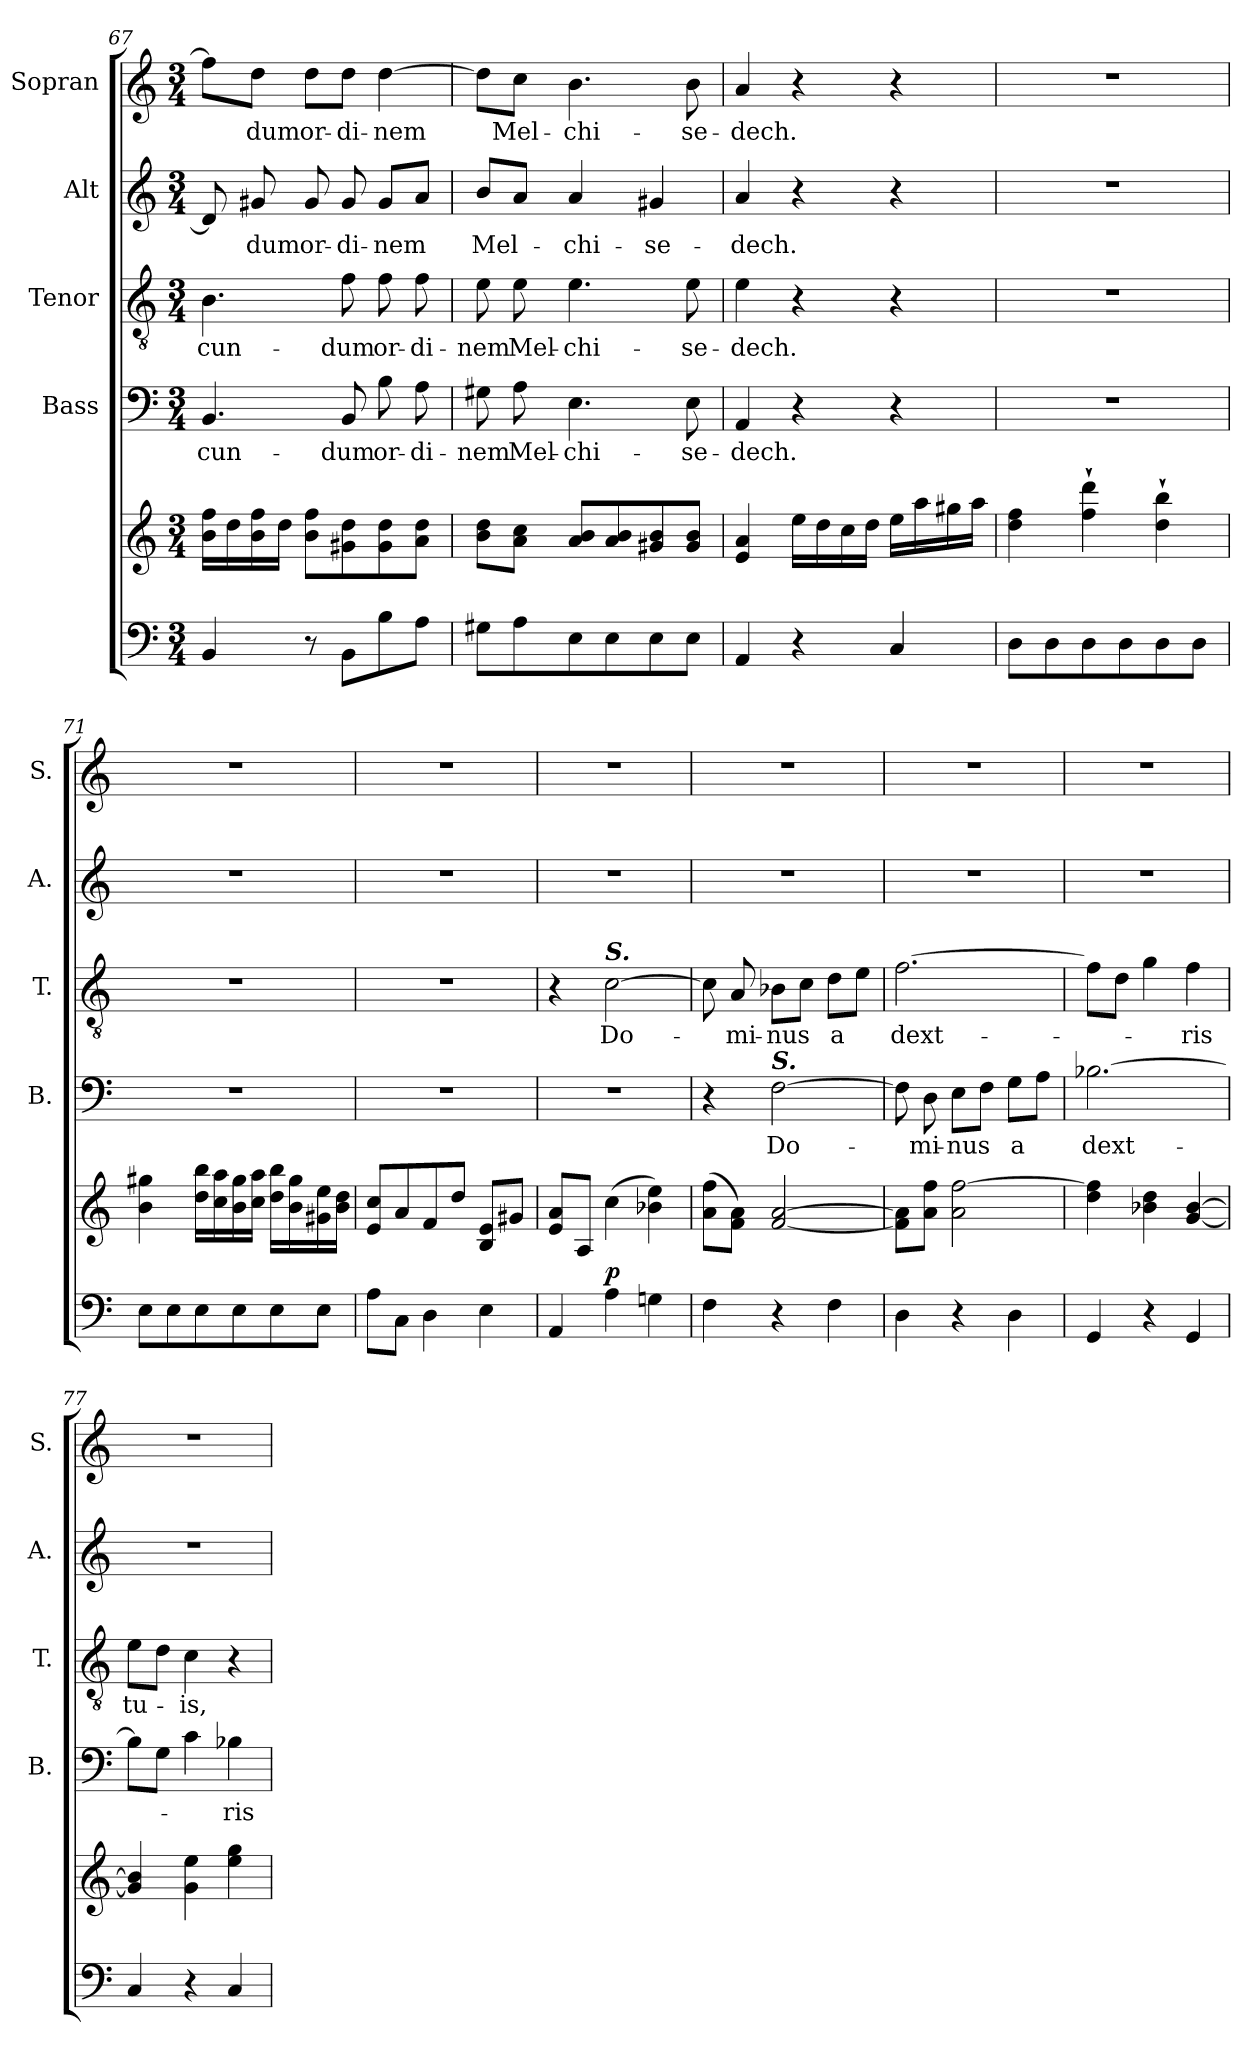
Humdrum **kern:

**kern	**kern	**dynam	**kern	**text	**kern	**text	**kern	**text	**kern	**text
*part5	*part5	*part5	*part4	*part4	*part3	*part3	*part2	*part2	*part1	*part1
*staff6	*staff5	*staff5/6	*staff4	*staff4	*staff3	*staff3	*staff2	*staff2	*staff1	*staff1
*	*	*	*I"Bass	*	*I"Tenor	*	*I"Alt	*	*I"Sopran	*
*	*	*	*I'B.	*	*I'T.	*	*I'A.	*	*I'S.	*
*clefF4	*clefG2	*	*clefF4	*	*clefGv2	*	*clefG2	*	*clefG2	*
*k[]	*k[]	*	*k[]	*	*k[]	*	*k[]	*	*k[]	*
*C:	*C:	*	*C:	*	*C:	*	*C:	*	*C:	*
*M3/4	*M3/4	*	*M3/4	*	*M3/4	*	*M3/4	*	*M3/4	*
=67	=67	=67	=67	=67	=67	=67	=67	=67	=67	=67
!	!	!	!	!LO:LY:b	!	!LO:LY:b	!	!	!	!
4BB/	16b\ 16ff\LL	.	4.BB/	-cun-	4.B\	-cun-	8d/]	.	8ff\L]	.
.	16dd\	.	.	.	.	.	.	.	.	.
!	!	!	!	!	!	!	!	!LO:LY:b	!	!LO:LY:b
.	16b\ 16ff\	.	.	.	.	.	8g#X/	-dum	8dd\J	-dum
.	16dd\JJ	.	.	.	.	.	.	.	.	.
!	!	!	!	!	!	!	!	!LO:LY:b	!	!LO:LY:b
8r	8b\ 8ff\L	.	.	.	.	.	8g#/	or-	8dd\L	or-
!	!	!	!	!LO:LY:b	!	!LO:LY:b	!	!LO:LY:b	!	!LO:LY:b
8BB\L	8g#X\ 8dd\	.	8BB/	-dum	8f\	-dum	8g#/	-di-	8dd\J	-di-
!	!	!	!	!LO:LY:b	!	!LO:LY:b	!	!LO:LY:b	!	!LO:LY:b
8B\	8g#\ 8dd\	.	8B\	or-	8f\	or-	8g#/L	-nem	[4dd\	-nem
!	!	!	!	!LO:LY:b	!	!LO:LY:b	!	!	!	!
8A\J	8a\ 8dd\J	.	8A\	-di-	8f\	-di-	8a/J	.	.	.
=68	=68	=68	=68	=68	=68	=68	=68	=68	=68	=68
!	!	!	!	!LO:LY:b	!	!LO:LY:b	!	!LO:LY:b	!	!
8G#X\L	8b\ 8dd\L	.	8G#X\	-nem	8e\	-nem	8b/L	Mel-	8dd\L]	.
!	!	!	!	!LO:LY:b	!	!LO:LY:b	!	!	!	!LO:LY:b
8A\	8a\ 8cc\J	.	8A\	Mel-	8e\	Mel-	8a/J	.	8cc\J	Mel-
!	!	!	!	!LO:LY:b	!	!LO:LY:b	!	!LO:LY:b	!	!LO:LY:b
8E\	8a/ 8b/L	.	4.E\	-chi-	4.e\	-chi-	4a/	-chi-	4.b\	-chi-
8E\	8a/ 8b/	.	.	.	.	.	.	.	.	.
!	!	!	!	!	!	!	!	!LO:LY:b	!	!
8E\	8g#X/ 8b/	.	.	.	.	.	4g#X/	-se-	.	.
!	!	!	!	!LO:LY:b	!	!LO:LY:b	!	!	!	!LO:LY:b
8E\J	8g#/ 8b/J	.	8E\	-se-	8e\	-se-	.	.	8b\	-se-
!!LO:LB:g=z
=69	=69	=69	=69	=69	=69	=69	=69	=69	=69	=69
!	!	!	!	!LO:LY:b	!	!LO:LY:b	!	!LO:LY:b	!	!LO:LY:b
4AA/	4e/ 4a/	.	4AA/	-dech.	4e\	-dech.	4a/	-dech.	4a/	-dech.
4r	16ee\LL	.	4r	.	4r	.	4r	.	4r	.
.	16dd\	.	.	.	.	.	.	.	.	.
.	16cc\	.	.	.	.	.	.	.	.	.
.	16dd\JJ	.	.	.	.	.	.	.	.	.
4C/	16ee\LL	.	4r	.	4r	.	4r	.	4r	.
.	16aa\	.	.	.	.	.	.	.	.	.
.	16gg#X\	.	.	.	.	.	.	.	.	.
.	16aa\JJ	.	.	.	.	.	.	.	.	.
=70	=70	=70	=70	=70	=70	=70	=70	=70	=70	=70
8D\L	4dd\ 4ff\	.	2.r	.	2.r	.	2.r	.	2.r	.
8D\	.	.	.	.	.	.	.	.	.	.
8D\	4ff\`> 4ddd\`>	.	.	.	.	.	.	.	.	.
8D\	.	.	.	.	.	.	.	.	.	.
8D\	4dd\`> 4bb\`>	.	.	.	.	.	.	.	.	.
8D\J	.	.	.	.	.	.	.	.	.	.
=71	=71	=71	=71	=71	=71	=71	=71	=71	=71	=71
8E\L	4b\ 4gg#X\	.	2.r	.	2.r	.	2.r	.	2.r	.
8E\	.	.	.	.	.	.	.	.	.	.
8E\	16dd\ 16bb\LL	.	.	.	.	.	.	.	.	.
.	16cc\ 16aa\	.	.	.	.	.	.	.	.	.
8E\	16b\ 16gg#\	.	.	.	.	.	.	.	.	.
.	16cc\ 16aa\JJ	.	.	.	.	.	.	.	.	.
8E\	16dd\ 16bb\LL	.	.	.	.	.	.	.	.	.
.	16b\ 16gg#\	.	.	.	.	.	.	.	.	.
8E\J	16g#X\ 16ee\	.	.	.	.	.	.	.	.	.
.	16b\ 16dd\JJ	.	.	.	.	.	.	.	.	.
=72	=72	=72	=72	=72	=72	=72	=72	=72	=72	=72
8A\L	8e/ 8cc/L	.	2.r	.	2.r	.	2.r	.	2.r	.
8C\J	8a/	.	.	.	.	.	.	.	.	.
4D\	8f/	.	.	.	.	.	.	.	.	.
.	8dd/J	.	.	.	.	.	.	.	.	.
4E\	8B/ 8e/L	.	.	.	.	.	.	.	.	.
.	8g#X/J	.	.	.	.	.	.	.	.	.
=73	=73	=73	=73	=73	=73	=73	=73	=73	=73	=73
4AA/	8e/ 8a/L	.	2.r	.	4r	.	2.r	.	2.r	.
.	8A/J	.	.	.	.	.	.	.	.	.
!	!	!	!	!	!LO:TX:a:Bi:t=S.	!	!	!	!	!
!	!	!LO:DY:a=2	!	!	!	!LO:LY:b	!	!	!	!
4A\	(>4cc\	p	.	.	[2c\	Do-	.	.	.	.
4Gn\	4b-X\ 4ee\)	.	.	.	.	.	.	.	.	.
=74	=74	=74	=74	=74	=74	=74	=74	=74	=74	=74
4F\	(>8a\ 8ff\L	.	4r	.	8c\]	.	2.r	.	2.r	.
!	!	!	!	!	!	!LO:LY:b	!	!	!	!
.	8f\ 8a\J)	.	.	.	8A/	-mi-	.	.	.	.
!	!	!	!LO:TX:a:Bi:t=S.	!	!	!	!	!	!	!
!	!	!	!	!LO:LY:b	!	!LO:LY:b	!	!	!	!
4r	[2f/ [2a/	.	[2F\	Do-	8B-X\L	-nus	.	.	.	.
.	.	.	.	.	8c\J	.	.	.	.	.
!	!	!	!	!	!	!LO:LY:b	!	!	!	!
4F\	.	.	.	.	8d\L	a	.	.	.	.
.	.	.	.	.	8e\J	.	.	.	.	.
!!LO:PB:g=z
=75	=75	=75	=75	=75	=75	=75	=75	=75	=75	=75
!	!	!	!	!	!	!LO:LY:b	!	!	!	!
4D\	8f\] 8a\]L	.	8F\]	.	[2.f\	dext-	2.r	.	2.r	.
!	!	!	!	!LO:LY:b	!	!	!	!	!	!
.	8a\ 8ff\J	.	8D\	-mi-	.	.	.	.	.	.
!	!	!	!	!LO:LY:b	!	!	!	!	!	!
4r	2a\ [2ff\	.	8E\L	-nus	.	.	.	.	.	.
.	.	.	8F\J	.	.	.	.	.	.	.
!	!	!	!	!LO:LY:b	!	!	!	!	!	!
4D\	.	.	8G\L	a	.	.	.	.	.	.
.	.	.	8A\J	.	.	.	.	.	.	.
=76	=76	=76	=76	=76	=76	=76	=76	=76	=76	=76
!	!	!	!	!LO:LY:b	!	!	!	!	!	!
4GG/	4dd\ 4ff\]	.	[2.B-X\	dext-	8f\L]	.	2.r	.	2.r	.
.	.	.	.	.	8d\J	.	.	.	.	.
4r	4b-X\ 4dd\	.	.	.	4g\	.	.	.	.	.
!	!	!	!	!	!	!LO:LY:b	!	!	!	!
4GG/	[4g/ [4b-/	.	.	.	4f\	-ris	.	.	.	.
=77	=77	=77	=77	=77	=77	=77	=77	=77	=77	=77
!	!	!	!	!	!	!LO:LY:b	!	!	!	!
4C/	4g/] 4b-/]	.	8B-\L]	.	8e\L	tu-	2.r	.	2.r	.
.	.	.	8G\J	.	8d\J	.	.	.	.	.
!	!	!	!	!	!	!LO:LY:b	!	!	!	!
4r	4g\ 4ee\	.	4c\	.	4c\	-is,	.	.	.	.
!	!	!	!	!LO:LY:b	!	!	!	!	!	!
4C/	4ee\ 4gg\	.	4B-X\	-ris	4r	.	.	.	.	.
=	=	=	=	=	=	=	=	=	=	=
*-	*-	*-	*-	*-	*-	*-	*-	*-	*-	*-
